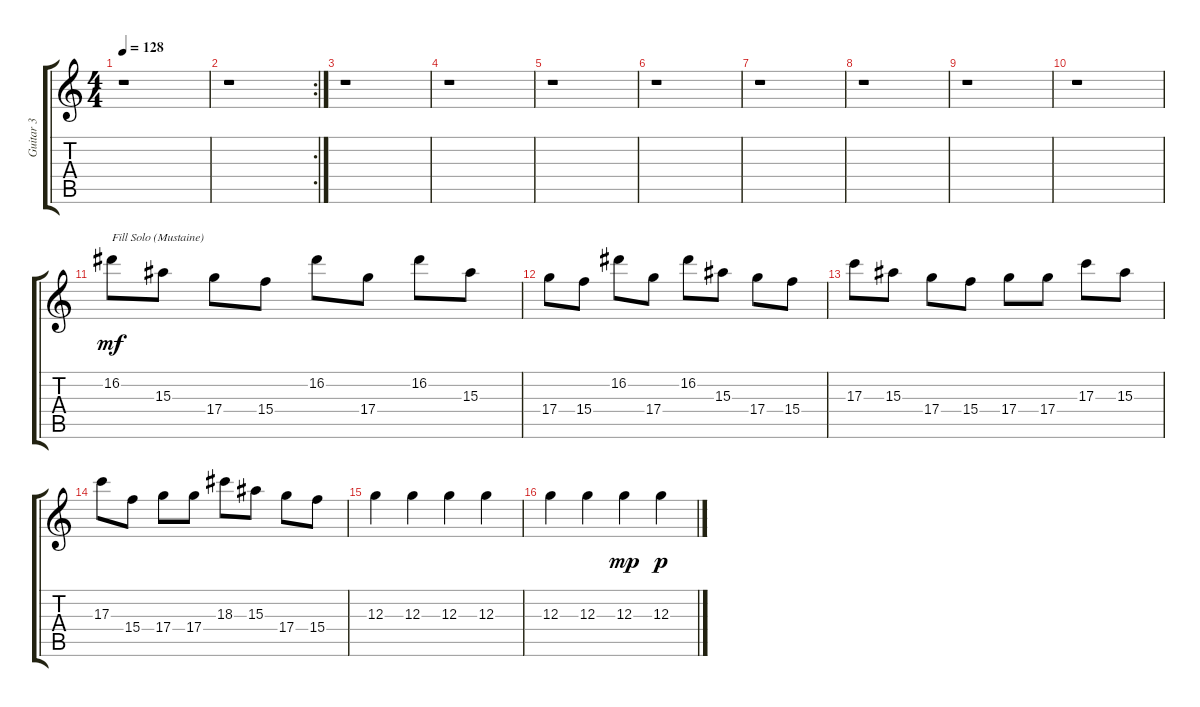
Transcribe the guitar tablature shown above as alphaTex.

\track ("Guitar 3" "Guitar 3") {instrument distortionguitar}
\staff {score tabs}
\tuning (E4 B3 G3 D3 A2 E2) {hide}
\ts (4 4)
\tempo 128
\clef g2
\ks c
r.1{dy p} |
\rc 2
r.1 |
r.1 |
r.1 |
r.1 |
r.1 |
r.1 |
r.1 |
r.1 |
r.1 |
16.2.8{txt "Fill Solo (Mustaine)" dy mf} 15.3.8 17.4.8 15.4.8 16.2.8 17.4.8 16.2.8 15.3.8 |
17.4.8 15.4.8 16.2.8 17.4.8 16.2.8 15.3.8 17.4.8 15.4.8 |
17.3.8 15.3.8 17.4.8 15.4.8 17.4.8 17.4.8 17.3.8 15.3.8 |
17.3.8 15.4.8 17.4.8 17.4.8 18.3.8 15.3.8 17.4.8 15.4.8 |
12.3.4 12.3.4 12.3.4 12.3.4 |
12.3.4 12.3.4 12.3.4{dy mp} 12.3.4{dy p}
